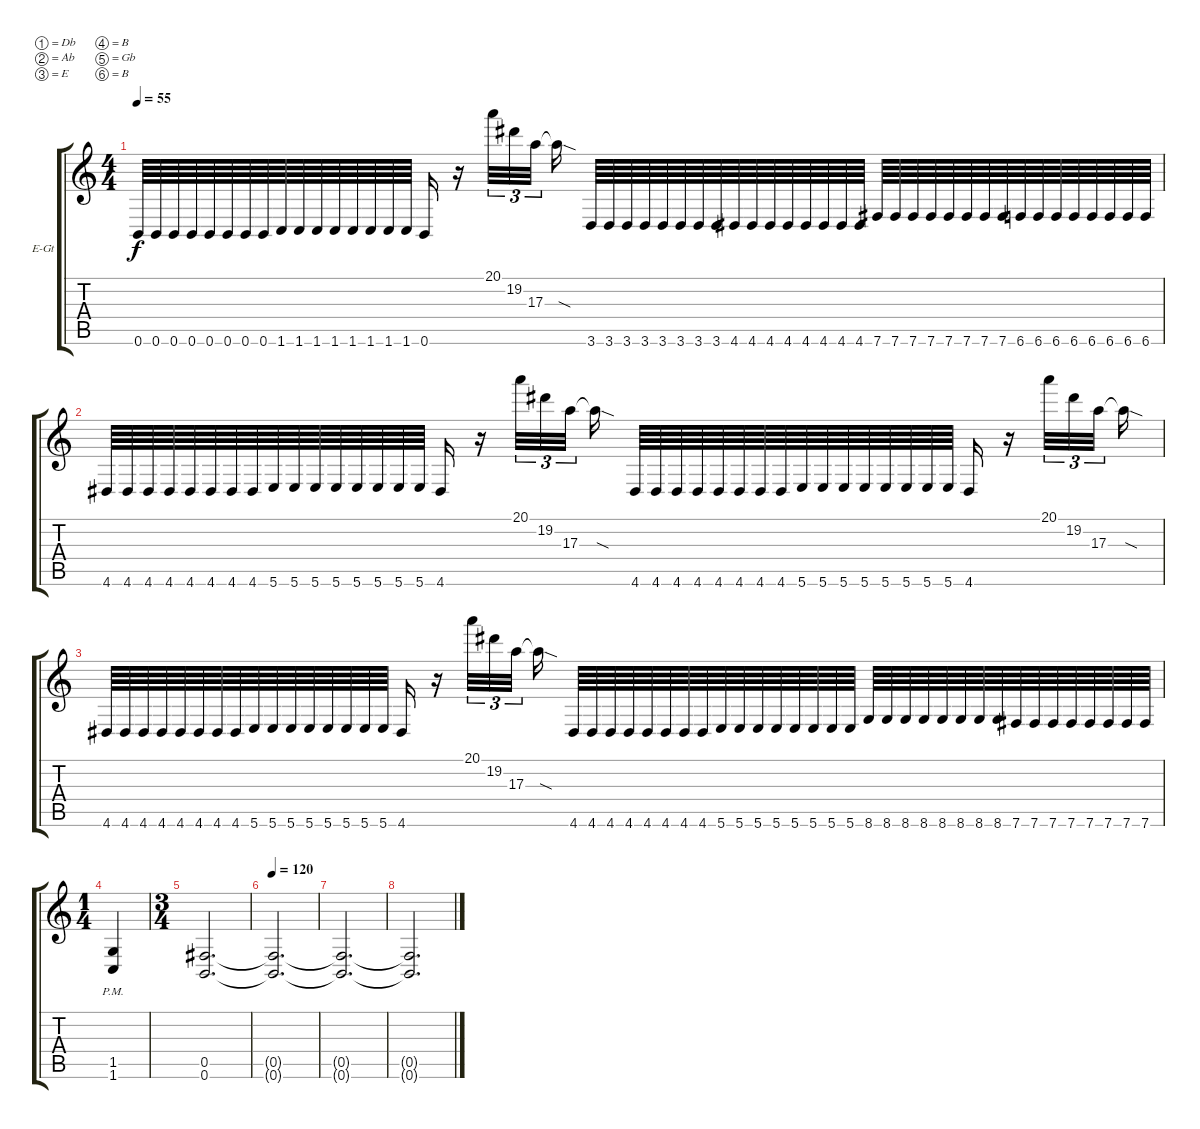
\defaultSystemsLayout 4
\bracketExtendMode groupsimilarinstruments
\firstSystemTrackNameOrientation horizontal
\otherSystemsTrackNameOrientation horizontal
\track ("Electric Guitar" "E-Gt") {instrument distortionguitar}
\staff {score tabs}
\tuning (Db4 Ab3 E3 B2 Gb2 B1)
\ts (4 4)
\tempo 55
\clef g2
\ks c
0.6.64{dy f} 0.6.64 0.6.64 0.6.64 0.6.64 0.6.64 0.6.64 0.6.64 1.6.64 1.6.64 1.6.64 1.6.64 1.6.64 1.6.64 1.6.64 1.6.64 0.6.16 r.16 20.1.32{tu (3 2)} 19.2.32{tu (3 2)} 17.3.32{tu (3 2)} 17.3{sod t}.16 3.6.64 3.6.64 3.6.64 3.6.64 3.6.64 3.6.64 3.6.64 3.6.64 4.6.64 4.6.64 4.6.64 4.6.64 4.6.64 4.6.64 4.6.64 4.6.64 7.6.64 7.6.64 7.6.64 7.6.64 7.6.64 7.6.64 7.6.64 7.6.64 6.6.64 6.6.64 6.6.64 6.6.64 6.6.64 6.6.64 6.6.64 6.6.64 |
4.6.64 4.6.64 4.6.64 4.6.64 4.6.64 4.6.64 4.6.64 4.6.64 5.6.64 5.6.64 5.6.64 5.6.64 5.6.64 5.6.64 5.6.64 5.6.64 4.6.16 r.16 20.1.32{tu (3 2)} 19.2.32{tu (3 2)} 17.3.32{tu (3 2)} 17.3{sod t}.16 4.6.64 4.6.64 4.6.64 4.6.64 4.6.64 4.6.64 4.6.64 4.6.64 5.6.64 5.6.64 5.6.64 5.6.64 5.6.64 5.6.64 5.6.64 5.6.64 4.6.16 r.16 20.1.32{tu (3 2)} 19.2.32{tu (3 2)} 17.3.32{tu (3 2)} 17.3{sod t}.16 |
4.6.64 4.6.64 4.6.64 4.6.64 4.6.64 4.6.64 4.6.64 4.6.64 5.6.64 5.6.64 5.6.64 5.6.64 5.6.64 5.6.64 5.6.64 5.6.64 4.6.16 r.16 20.1.32{tu (3 2)} 19.2.32{tu (3 2)} 17.3.32{tu (3 2)} 17.3{sod t}.16 4.6.64 4.6.64 4.6.64 4.6.64 4.6.64 4.6.64 4.6.64 4.6.64 5.6.64 5.6.64 5.6.64 5.6.64 5.6.64 5.6.64 5.6.64 5.6.64 8.6.64 8.6.64 8.6.64 8.6.64 8.6.64 8.6.64 8.6.64 8.6.64 7.6.64 7.6.64 7.6.64 7.6.64 7.6.64 7.6.64 7.6.64 7.6.64 |
\ts (1 4)
(1.5{pm} 1.6{pm}).4 |
\ts (3 4)
(0.5 0.6).2{d} |
\tempo 120
(0.5{t} 0.6{t}).2{d} |
(0.5{t} 0.6{t}).2{d} |
(0.5{t} 0.6{t}).2{d}
